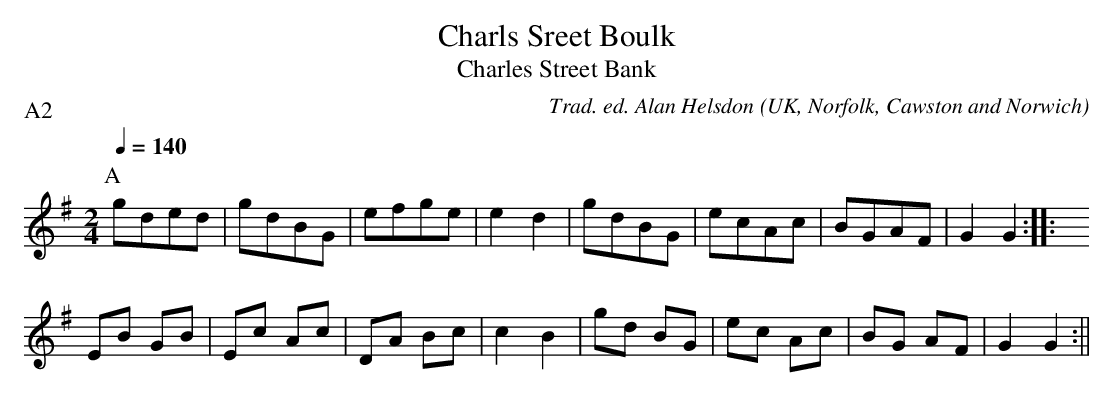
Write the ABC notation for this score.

X:1
T:Charls Sreet Boulk
T:Charles Street Bank
C:Trad. ed. Alan Helsdon
O:UK, Norfolk, Cawston and Norwich
P:A2
M:2/4
L:1/8
Q:1/4=140
K:G
P:A
gded|gdBG|efge|e2d2|gdBG|ecAc|BGAF|G2G2:||:y
EB GB|Ec Ac|DA Bc|c2 B2|gd BG|ec Ac|BG AF|G2 G2:||
